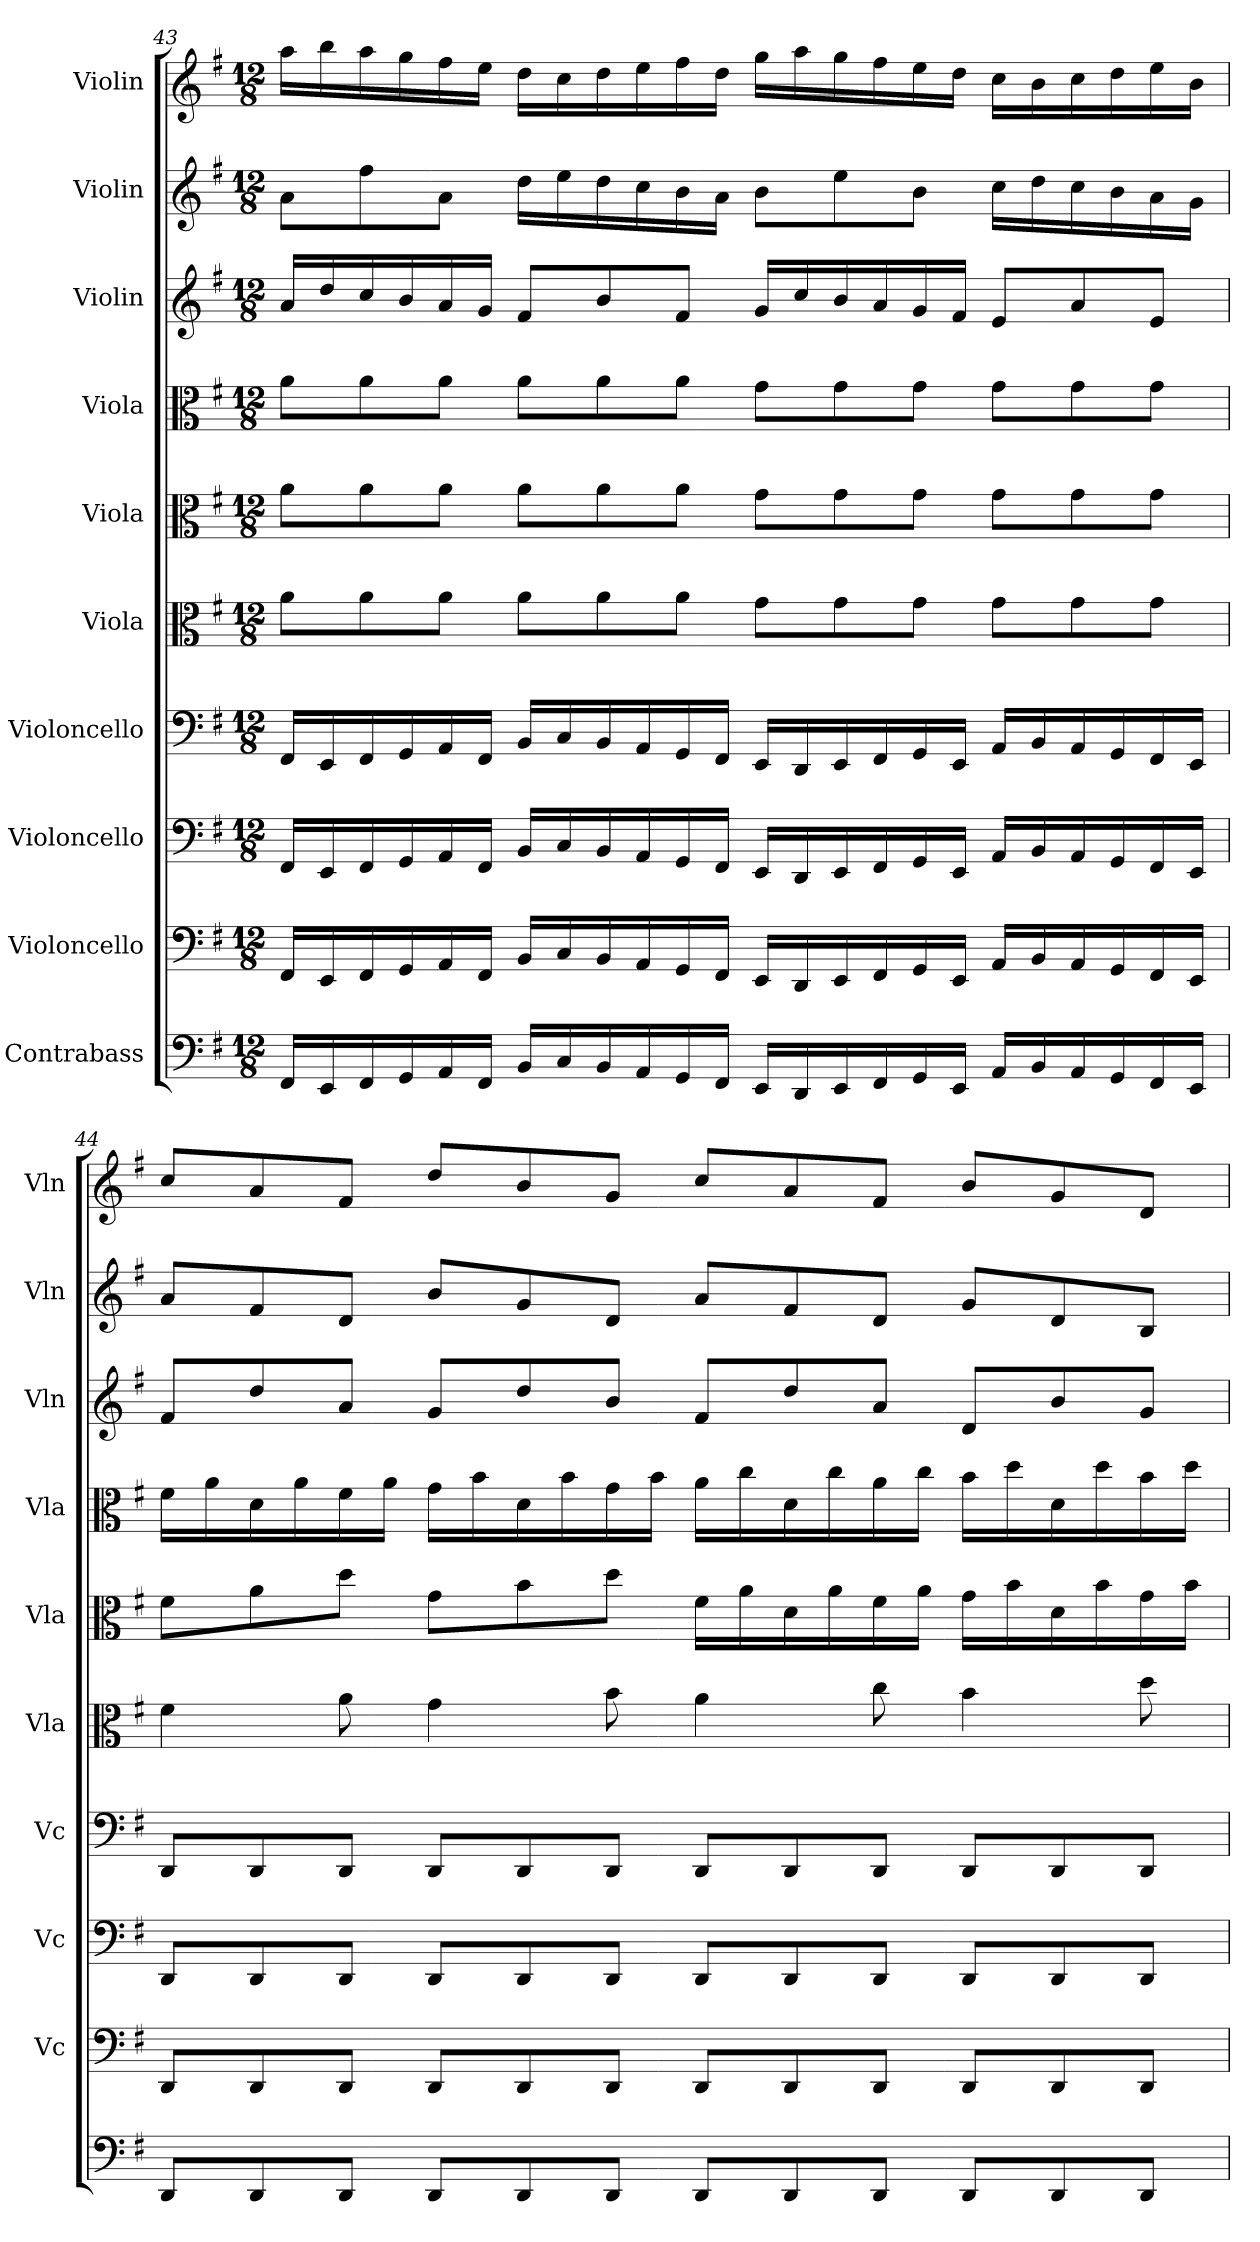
**kern	**kern	**kern	**kern	**kern	**kern	**kern	**kern	**kern	**kern
*part10	*part9	*part8	*part7	*part6	*part5	*part4	*part3	*part2	*part1
*staff10	*staff9	*staff8	*staff7	*staff6	*staff5	*staff4	*staff3	*staff2	*staff1
*I"Contrabass	*I"Violoncello	*I"Violoncello	*I"Violoncello	*I"Viola	*I"Viola	*I"Viola	*I"Violin	*I"Violin	*I"Violin
*	*I'Vc	*I'Vc	*I'Vc	*I'Vla	*I'Vla	*I'Vla	*I'Vln	*I'Vln	*I'Vln
*clefF4	*clefF4	*clefF4	*clefF4	*clefC3	*clefC3	*clefC3	*clefG2	*clefG2	*clefG2
*k[f#]	*k[f#]	*k[f#]	*k[f#]	*k[f#]	*k[f#]	*k[f#]	*k[f#]	*k[f#]	*k[f#]
*G:	*G:	*G:	*G:	*G:	*G:	*G:	*G:	*G:	*G:
*M12/8	*M12/8	*M12/8	*M12/8	*M12/8	*M12/8	*M12/8	*M12/8	*M12/8	*M12/8
=43	=43	=43	=43	=43	=43	=43	=43	=43	=43
16FF#/LL	16FF#/LL	16FF#/LL	16FF#/LL	8a\L	8a\L	8a\L	16a/LL	8a\L	16aa\LL
16EE/	16EE/	16EE/	16EE/	.	.	.	16dd/	.	16bb\
16FF#/	16FF#/	16FF#/	16FF#/	8a\	8a\	8a\	16cc/	8ff#\	16aa\
16GG/	16GG/	16GG/	16GG/	.	.	.	16b/	.	16gg\
16AA/	16AA/	16AA/	16AA/	8a\J	8a\J	8a\J	16a/	8a\J	16ff#\
16FF#/JJ	16FF#/JJ	16FF#/JJ	16FF#/JJ	.	.	.	16g/JJ	.	16ee\JJ
16BB/LL	16BB/LL	16BB/LL	16BB/LL	8a\L	8a\L	8a\L	8f#/L	16dd\LL	16dd\LL
16C/	16C/	16C/	16C/	.	.	.	.	16ee\	16cc\
16BB/	16BB/	16BB/	16BB/	8a\	8a\	8a\	8b/	16dd\	16dd\
16AA/	16AA/	16AA/	16AA/	.	.	.	.	16cc\	16ee\
16GG/	16GG/	16GG/	16GG/	8a\J	8a\J	8a\J	8f#/J	16b\	16ff#\
16FF#/JJ	16FF#/JJ	16FF#/JJ	16FF#/JJ	.	.	.	.	16a\JJ	16dd\JJ
16EE/LL	16EE/LL	16EE/LL	16EE/LL	8g\L	8g\L	8g\L	16g/LL	8b\L	16gg\LL
16DD/	16DD/	16DD/	16DD/	.	.	.	16cc/	.	16aa\
16EE/	16EE/	16EE/	16EE/	8g\	8g\	8g\	16b/	8ee\	16gg\
16FF#/	16FF#/	16FF#/	16FF#/	.	.	.	16a/	.	16ff#\
16GG/	16GG/	16GG/	16GG/	8g\J	8g\J	8g\J	16g/	8b\J	16ee\
16EE/JJ	16EE/JJ	16EE/JJ	16EE/JJ	.	.	.	16f#/JJ	.	16dd\JJ
16AA/LL	16AA/LL	16AA/LL	16AA/LL	8g\L	8g\L	8g\L	8e/L	16cc\LL	16cc\LL
16BB/	16BB/	16BB/	16BB/	.	.	.	.	16dd\	16b\
16AA/	16AA/	16AA/	16AA/	8g\	8g\	8g\	8a/	16cc\	16cc\
16GG/	16GG/	16GG/	16GG/	.	.	.	.	16b\	16dd\
16FF#/	16FF#/	16FF#/	16FF#/	8g\J	8g\J	8g\J	8e/J	16a\	16ee\
16EE/JJ	16EE/JJ	16EE/JJ	16EE/JJ	.	.	.	.	16g\JJ	16b\JJ
=44	=44	=44	=44	=44	=44	=44	=44	=44	=44
8DD/L	8DD/L	8DD/L	8DD/L	4f#\	8f#\L	16f#\LL	8f#/L	8a/L	8cc/L
.	.	.	.	.	.	16a\	.	.	.
8DD/	8DD/	8DD/	8DD/	.	8a\	16d\	8dd/	8f#/	8a/
.	.	.	.	.	.	16a\	.	.	.
8DD/J	8DD/J	8DD/J	8DD/J	8a\	8dd\J	16f#\	8a/J	8d/J	8f#/J
.	.	.	.	.	.	16a\JJ	.	.	.
8DD/L	8DD/L	8DD/L	8DD/L	4g\	8g\L	16g\LL	8g/L	8b/L	8dd/L
.	.	.	.	.	.	16b\	.	.	.
8DD/	8DD/	8DD/	8DD/	.	8b\	16d\	8dd/	8g/	8b/
.	.	.	.	.	.	16b\	.	.	.
8DD/J	8DD/J	8DD/J	8DD/J	8b\	8dd\J	16g\	8b/J	8d/J	8g/J
.	.	.	.	.	.	16b\JJ	.	.	.
8DD/L	8DD/L	8DD/L	8DD/L	4a\	16f#\LL	16a\LL	8f#/L	8a/L	8cc/L
.	.	.	.	.	16a\	16cc\	.	.	.
8DD/	8DD/	8DD/	8DD/	.	16d\	16d\	8dd/	8f#/	8a/
.	.	.	.	.	16a\	16cc\	.	.	.
8DD/J	8DD/J	8DD/J	8DD/J	8cc\	16f#\	16a\	8a/J	8d/J	8f#/J
.	.	.	.	.	16a\JJ	16cc\JJ	.	.	.
8DD/L	8DD/L	8DD/L	8DD/L	4b\	16g\LL	16b\LL	8d/L	8g/L	8b/L
.	.	.	.	.	16b\	16dd\	.	.	.
8DD/	8DD/	8DD/	8DD/	.	16d\	16d\	8b/	8d/	8g/
.	.	.	.	.	16b\	16dd\	.	.	.
8DD/J	8DD/J	8DD/J	8DD/J	8dd\	16g\	16b\	8g/J	8B/J	8d/J
.	.	.	.	.	16b\JJ	16dd\JJ	.	.	.
=	=	=	=	=	=	=	=	=	=
*-	*-	*-	*-	*-	*-	*-	*-	*-	*-
